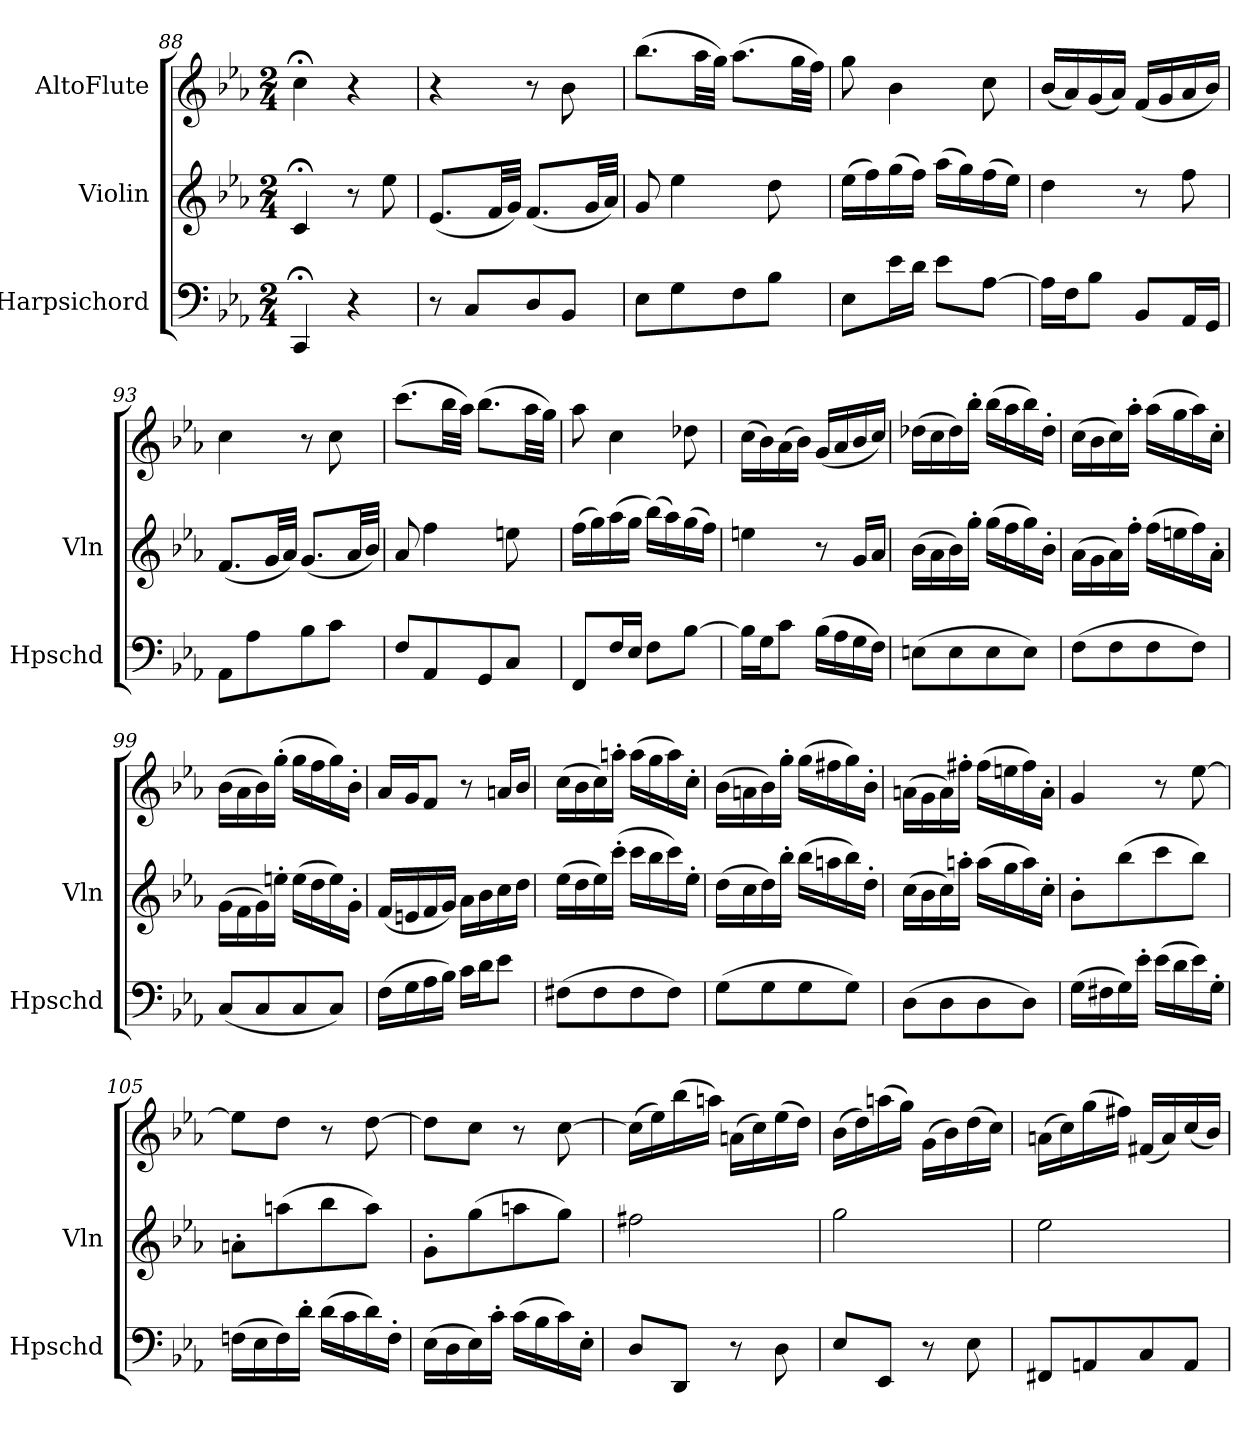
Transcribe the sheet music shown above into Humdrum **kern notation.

**kern	**kern	**kern
*part3	*part2	*part1
*staff3	*staff2	*staff1
*I"Harpsichord	*I"Violin	*I"AltoFlute
*I'Hpschd	*I'Vln	*
*clefF4	*clefG2	*clefG2
*k[b-e-a-]	*k[b-e-a-]	*k[b-e-a-]
*M2/4	*M2/4	*M2/4
=88	=88	=88
4CC;</	4c;</	4cc;<\
4r	8r	4r
.	8ee-\	.
=89	=89	=89
8r	(8.e-/L	4r
8C/L	.	.
.	32f/LL	.
.	32g/JJJ)	.
8D/	(8.f/L	8r
8BB-/J	.	8b-\
.	32g/LL	.
.	32a-/JJJ)	.
=90	=90	=90
8E-\L	8g/	(8.bb-\L
8G\	4ee-\	.
.	.	32aa-\LL
.	.	32gg\JJJ)
8F\	.	(8.aa-\L
8B-\J	8dd\	.
.	.	32gg\LL
.	.	32ff\JJJ)
=91	=91	=91
8E-\L	(16ee-\LL	8gg\
.	16ff\)	.
16e-\L	(16gg\	4b-\
16d\JJ	16ff\JJ)	.
8e-\L	(16aa-\LL	.
.	16gg\)	.
[8A-\J	(16ff\	8cc\
.	16ee-\JJ)	.
=92	=92	=92
16A-\LL]	4dd\	(16b-/LL
16F\J	.	16a-/)
8B-\J	.	(16g/
.	.	16a-/JJ)
8BB-/L	8r	(16f/LL
.	.	16g/
16AA-/L	8ff\	16a-/
16GG/JJ	.	16b-/JJ)
=93	=93	=93
8AA-\L	(8.f/L	4cc\
8A-\	.	.
.	32g/LL	.
.	32a-/JJJ)	.
8B-\	(8.g/L	8r
8c\J	.	8cc\
.	32a-/LL	.
.	32b-/JJJ)	.
=94	=94	=94
8F/L	8a-/	(8.ccc\L
8AA-/	4ff\	.
.	.	32bb-\LL
.	.	32aa-\JJJ)
8GG/	.	(8.bb-\L
8C/J	8een\	.
.	.	32aa-\LL
.	.	32gg\JJJ)
=95	=95	=95
8FF/L	(16ff\LL	8aa-\
.	16gg\)	.
16F/L	(16aa-\	4cc\
16E-/JJ	16gg\JJ	.
8F\L	(16bb-\LL)	.
.	16aa-\)	.
[8B-\J	(16gg\	8dd-X\
.	16ff\JJ)	.
=96	=96	=96
16B-\LL]	4een\	(16cc\LL
16G\J	.	16b-\)
8c\J	.	(16a-\
.	.	16b-\JJ)
(16B-\LL	8r	(16g/LL
16A-\	.	16a-/
16G\	16g/LL	16b-/
16F\JJ)	16a-/JJ	16cc/JJ)
=97	=97	=97
(8En\L	(16b-\LL	(16dd-X\LL
.	16a-\	16cc\
8E\	16b-\)	16dd-\)
.	16gg'\JJ	16bb-'\JJ
8E\	(16gg\LL	(16bb-\LL
.	16ff\	16aa-\
8E\J)	16gg\)	16bb-\)
.	16b-'\JJ	16dd-'\JJ
=98	=98	=98
(8F\L	(16a-\LL	(16cc\LL
.	16g\	16b-\
8F\	16a-\)	16cc\)
.	16ff'\JJ	16aa-'\JJ
8F\	(16ff\LL	(16aa-\LL
.	16een\	16gg\
8F\J)	16ff\)	16aa-\)
.	16a-'\JJ	16cc'\JJ
=99	=99	=99
(8C/L	(16g\LL	(16b-\LL
.	16f\	16a-\
8C/	16g\)	16b-\)
.	16een'\JJ	(16gg'\JJ
8C/	(16ee\LL	16gg\LL
.	16dd\	16ff\
8C/J)	16ee\)	16gg\)
.	16g'\JJ	16b-'\JJ
=100	=100	=100
(16F\LL	(16f/LL	16a-/LL
16G\	16en/	16g/J
16A-\	16f/	8f/J
16B-\JJ)	16g/JJ)	.
16c\LL	16a-\LL	8r
16d\J	16b-\	.
8e-\J	16cc\	16an/LL
.	16dd\JJ	16b-/JJ
=101	=101	=101
(8F#X\L	(16ee-\LL	(16cc\LL
.	16dd\	16b-\
8F#\	16ee-\)	16cc\)
.	(16ccc'\JJ	16aan'\JJ
8F#\	16ccc\LL	(16aa\LL
.	16bb-\	16gg\
8F#\J)	16ccc\)	16aa\)
.	16ee-'\JJ	16cc'\JJ
=102	=102	=102
(8G\L	(16dd\LL	(16b-\LL
.	16cc\	16an\
8G\	16dd\)	16b-\)
.	16bb-'\JJ	16gg'\JJ
8G\	(16bb-\LL	(16gg\LL
.	16aan\	16ff#X\
8G\J)	16bb-\)	16gg\)
.	16dd'\JJ	16b-'\JJ
=103	=103	=103
(8D\L	(16cc\LL	(16an\LL
.	16b-\	16g\
8D\	16cc\)	16a\)
.	16aan'\JJ	16ff#X'\JJ
8D\	(16aa\LL	(16ff#\LL
.	16gg\	16een\
8D\J)	16aa\)	16ff#\)
.	16cc'\JJ	16a'\JJ
=104	=104	=104
(16G\LL	8b-'\L	4g/
16F#X\	.	.
16G\)	(8bb-\	.
16e-'\JJ	.	.
(16e-\LL	8ccc\	8r
16d\	.	.
16e-\)	8bb-\J)	[8ee-\
16G'\JJ	.	.
=105	=105	=105
(16Fn\LL	8an'\L	8ee-\L]
16E-\	.	.
16F\)	(8aan\	8dd\J
16d'\JJ	.	.
(16d\LL	8bb-\	8r
16c\	.	.
16d\)	8aa\J)	[8dd\
16F'\JJ	.	.
=106	=106	=106
(16E-\LL	8g'\L	8dd\L]
16D\	.	.
16E-\)	(8gg\	8cc\J
16c'\JJ	.	.
(16c\LL	8aan\	8r
16B-\	.	.
16c\)	8gg\J)	[8cc\
16E-'\JJ	.	.
=107	=107	=107
8D/L	2ff#X\	(16cc\LL]
.	.	16ee-\)
8DD/J	.	(16bb-\
.	.	16aan\JJ)
8r	.	(16an\LL
.	.	16cc\)
8D\	.	(16ee-\
.	.	16dd\JJ)
=108	=108	=108
8E-/L	2gg\	(16b-\LL
.	.	16dd\)
8EE-/J	.	(16aan\
.	.	16gg\JJ)
8r	.	(16g\LL
.	.	16b-\)
8E-\	.	(16dd\
.	.	16cc\JJ)
=109	=109	=109
8FF#X/L	2ee-\	(16an\LL
.	.	16cc\)
8AAn/	.	(16gg\
.	.	16ff#X\JJ)
8C/	.	(16f#X/LL
.	.	16a/)
8AA/J	.	(16cc/
.	.	16b-/JJ)
=	=	=
*-	*-	*-
